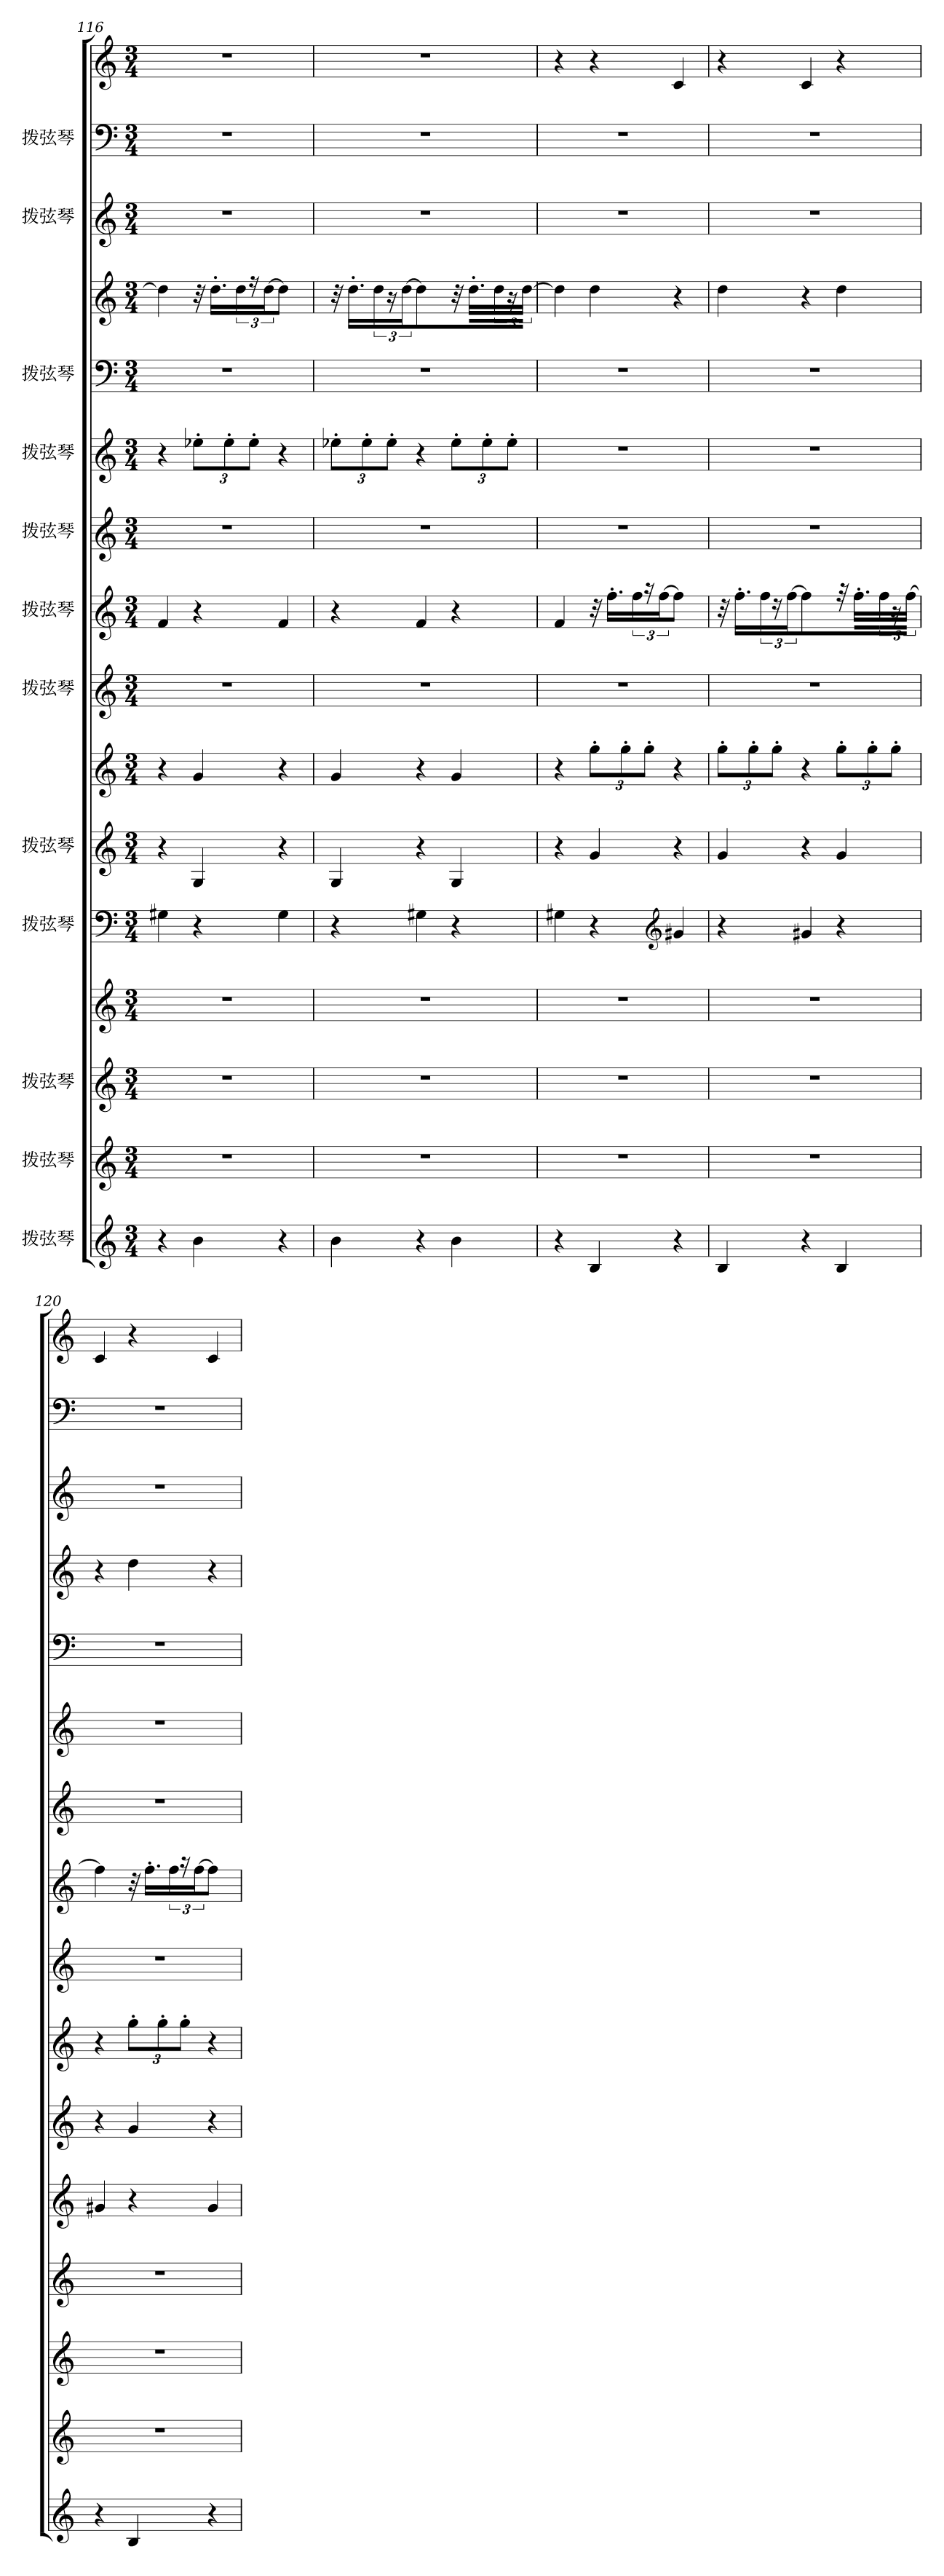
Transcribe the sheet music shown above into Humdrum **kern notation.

**kern	**kern	**kern	**kern	**kern	**kern	**kern	**kern	**kern	**kern	**kern	**kern	**kern	**kern	**kern	**kern
*part12	*part11	*part10	*part10	*part9	*part8	*part8	*part7	*part6	*part5	*part4	*part3	*part3	*part2	*part1	*part1
*staff16	*staff15	*staff14	*staff13	*staff12	*staff11	*staff10	*staff9	*staff8	*staff7	*staff6	*staff5	*staff4	*staff3	*staff2	*staff1
*I"拨弦琴	*I"拨弦琴	*I"拨弦琴	*	*I"拨弦琴	*I"拨弦琴	*	*I"拨弦琴	*I"拨弦琴	*I"拨弦琴	*I"拨弦琴	*I"拨弦琴	*	*I"拨弦琴	*I"拨弦琴	*
*clefG2	*clefG2	*clefG2	*clefG2	*clefF4	*clefG2	*clefG2	*clefG2	*clefG2	*clefG2	*clefG2	*clefF4	*clefG2	*clefG2	*clefF4	*clefG2
*k[]	*k[]	*k[]	*k[]	*k[]	*k[]	*k[]	*k[]	*k[]	*k[]	*k[]	*k[]	*k[]	*k[]	*k[]	*k[]
*M3/4	*M3/4	*M3/4	*M3/4	*M3/4	*M3/4	*M3/4	*M3/4	*M3/4	*M3/4	*M3/4	*M3/4	*M3/4	*M3/4	*M3/4	*M3/4
=116	=116	=116	=116	=116	=116	=116	=116	=116	=116	=116	=116	=116	=116	=116	=116
4r	2.r	2.r	2.r	4G#X\	4r	4r	2.r	4f/	2.r	4r	2.r	4dd\]	2.r	2.r	2.r
*	*	*	*	*	*	*	*	*	*	*Xbrackettup	*	*	*	*	*
4b\	.	.	.	4r	4G/	4g/	.	4r	.	12ee-X'\L	.	32r	.	.	.
.	.	.	.	.	.	.	.	.	.	.	.	16.dd'\LL	.	.	.
.	.	.	.	.	.	.	.	.	.	12ee-'\	.	.	.	.	.
.	.	.	.	.	.	.	.	.	.	.	.	24dd\JJ	.	.	.
.	.	.	.	.	.	.	.	.	.	12ee-'\J	.	24r	.	.	.
.	.	.	.	.	.	.	.	.	.	.	.	[24dd\	.	.	.
4r	.	.	.	4G#\	4r	4r	.	4f/	.	4r	.	4dd\]	.	.	.
=117	=117	=117	=117	=117	=117	=117	=117	=117	=117	=117	=117	=117	=117	=117	=117
4b\	2.r	2.r	2.r	4r	4G/	4g/	2.r	4r	2.r	12ee-X'\L	2.r	32r	2.r	2.r	2.r
.	.	.	.	.	.	.	.	.	.	.	.	16.dd'\LL	.	.	.
.	.	.	.	.	.	.	.	.	.	12ee-'\	.	.	.	.	.
.	.	.	.	.	.	.	.	.	.	.	.	24dd\JJ	.	.	.
.	.	.	.	.	.	.	.	.	.	12ee-'\J	.	24r	.	.	.
.	.	.	.	.	.	.	.	.	.	.	.	[24dd\	.	.	.
4r	.	.	.	4G#X\	4r	4r	.	4f/	.	4r	.	4dd\]	.	.	.
4b\	.	.	.	4r	4G/	4g/	.	4r	.	12ee-'\L	.	32r	.	.	.
.	.	.	.	.	.	.	.	.	.	.	.	16.dd'\LL	.	.	.
.	.	.	.	.	.	.	.	.	.	12ee-'\	.	.	.	.	.
.	.	.	.	.	.	.	.	.	.	.	.	24dd\JJ	.	.	.
.	.	.	.	.	.	.	.	.	.	12ee-'\J	.	24r	.	.	.
.	.	.	.	.	.	.	.	.	.	.	.	[24dd\	.	.	.
!!LO:PB:g=z
=118	=118	=118	=118	=118	=118	=118	=118	=118	=118	=118	=118	=118	=118	=118	=118
4r	2.r	2.r	2.r	4G#X\	4r	4r	2.r	4f/	2.r	2.r	2.r	4dd\]	2.r	2.r	4r
*	*	*	*	*	*	*Xbrackettup	*	*	*	*	*	*	*	*	*
4B/	.	.	.	4r	4g/	12gg'\L	.	32r	.	.	.	4dd\	.	.	4r
.	.	.	.	.	.	.	.	16.ff'\LL	.	.	.	.	.	.	.
.	.	.	.	.	.	12gg'\	.	.	.	.	.	.	.	.	.
.	.	.	.	.	.	.	.	24ff\JJ	.	.	.	.	.	.	.
.	.	.	.	.	.	12gg'\J	.	24r	.	.	.	.	.	.	.
.	.	.	.	.	.	.	.	[24ff\	.	.	.	.	.	.	.
*	*	*	*	*clefG2	*	*	*	*	*	*	*	*	*	*	*
4r	.	.	.	4g#X/	4r	4r	.	4ff\]	.	.	.	4r	.	.	4c/
=119	=119	=119	=119	=119	=119	=119	=119	=119	=119	=119	=119	=119	=119	=119	=119
4B/	2.r	2.r	2.r	4r	4g/	12gg'\L	2.r	32r	2.r	2.r	2.r	4dd\	2.r	2.r	4r
.	.	.	.	.	.	.	.	16.ff'\LL	.	.	.	.	.	.	.
.	.	.	.	.	.	12gg'\	.	.	.	.	.	.	.	.	.
.	.	.	.	.	.	.	.	24ff\JJ	.	.	.	.	.	.	.
.	.	.	.	.	.	12gg'\J	.	24r	.	.	.	.	.	.	.
.	.	.	.	.	.	.	.	[24ff\	.	.	.	.	.	.	.
4r	.	.	.	4g#X/	4r	4r	.	4ff\]	.	.	.	4r	.	.	4c/
4B/	.	.	.	4r	4g/	12gg'\L	.	32r	.	.	.	4dd\	.	.	4r
.	.	.	.	.	.	.	.	16.ff'\LL	.	.	.	.	.	.	.
.	.	.	.	.	.	12gg'\	.	.	.	.	.	.	.	.	.
.	.	.	.	.	.	.	.	24ff\JJ	.	.	.	.	.	.	.
.	.	.	.	.	.	12gg'\J	.	24r	.	.	.	.	.	.	.
.	.	.	.	.	.	.	.	[24ff\	.	.	.	.	.	.	.
=120	=120	=120	=120	=120	=120	=120	=120	=120	=120	=120	=120	=120	=120	=120	=120
4r	2.r	2.r	2.r	4g#X/	4r	4r	2.r	4ff\]	2.r	2.r	2.r	4r	2.r	2.r	4c/
4B/	.	.	.	4r	4g/	12gg'\L	.	32r	.	.	.	4dd\	.	.	4r
.	.	.	.	.	.	.	.	16.ff'\LL	.	.	.	.	.	.	.
.	.	.	.	.	.	12gg'\	.	.	.	.	.	.	.	.	.
.	.	.	.	.	.	.	.	24ff\JJ	.	.	.	.	.	.	.
.	.	.	.	.	.	12gg'\J	.	24r	.	.	.	.	.	.	.
.	.	.	.	.	.	.	.	[24ff\	.	.	.	.	.	.	.
4r	.	.	.	4g#/	4r	4r	.	4ff\]	.	.	.	4r	.	.	4c/
=	=	=	=	=	=	=	=	=	=	=	=	=	=	=	=
*-	*-	*-	*-	*-	*-	*-	*-	*-	*-	*-	*-	*-	*-	*-	*-
